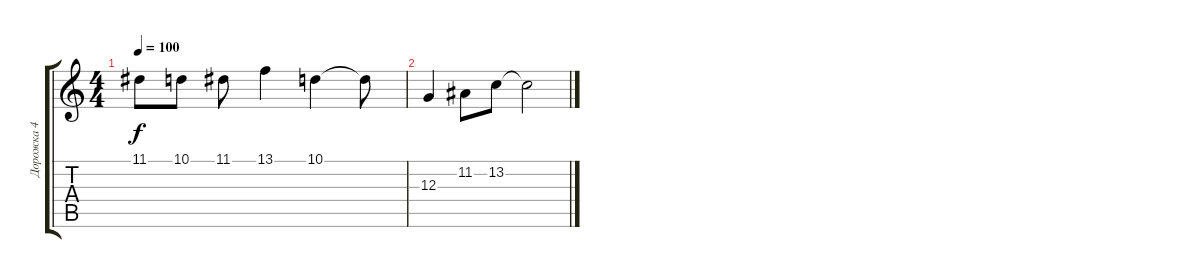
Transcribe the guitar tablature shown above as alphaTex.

\track ("Дорожка 4" "Дорожка 4") {instrument pad3polysynth}
\staff {score tabs}
\tuning (E4 B3 G3 D3 A2 D2) {hide}
\ts (4 4)
\tempo 100
\clef g2
\ks c
11.1.8{dy f} 10.1.8 11.1.8 13.1.4 10.1.4 10.1{t}.8 |
12.3.4 11.2.8 13.2.8 13.2{t}.2
